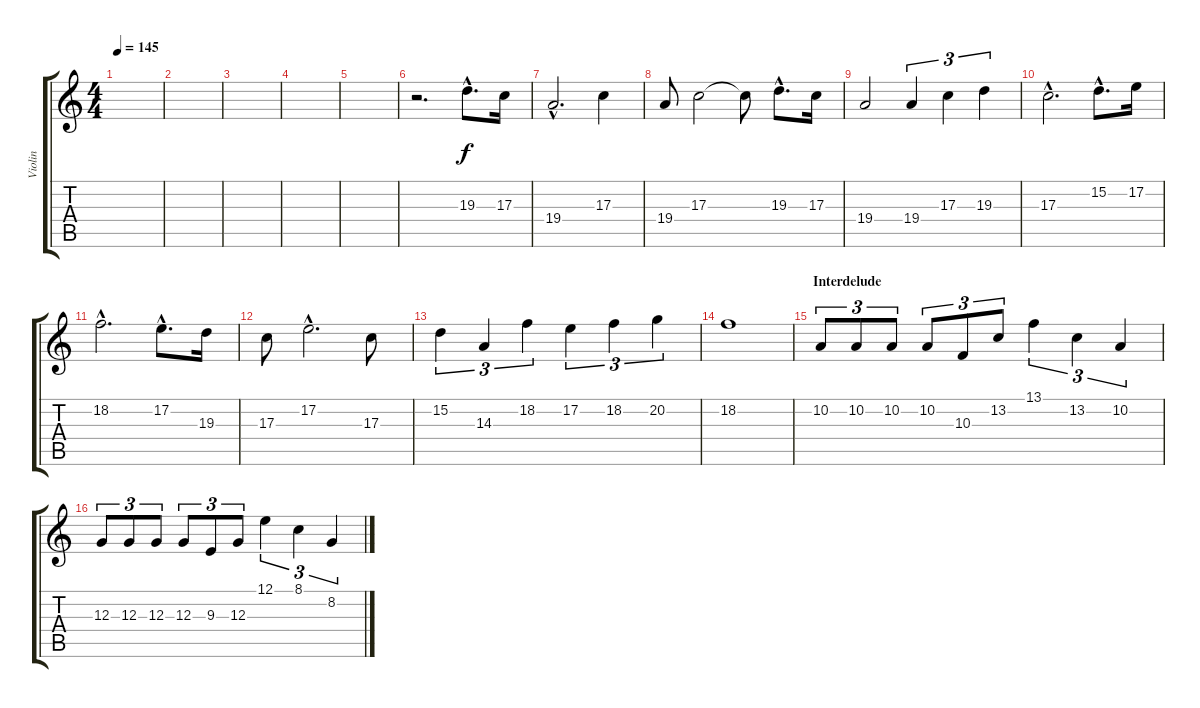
\track ("Violin" "Violin") {instrument violin}
\staff {score tabs}
\tuning (E4 B3 G3 D3 A2 E2) {hide}
\ts (4 4)
\tempo 145
\clef g2
\ks c
|
|
|
|
|
r.2{d} 19.3{hac}.8{d volume 12} 17.3.16 |
19.4{hac}.2{d} 17.3.4 |
19.4.8 17.3.2 17.3{t}.8 19.3{hac}.8{d} 17.3.16 |
19.4.2 19.4.4{tu (3 2)} 17.3.4{tu (3 2)} 19.3.4{tu (3 2)} |
17.3{hac}.2{d} 15.2{hac}.8{d} 17.2.16 |
18.2{hac}.2{d} 17.2{hac}.8{d} 19.3.16 |
17.3.8 17.2{hac}.2{d} 17.3.8 |
15.2.4{tu (3 2)} 14.3.4{tu (3 2)} 18.2.4{tu (3 2)} 17.2.4{tu (3 2)} 18.2.4{tu (3 2)} 20.2.4{tu (3 2)} |
18.2.1 |
\section ("" "Interdelude")
10.2.8{tu (3 2)} 10.2.8{tu (3 2)} 10.2.8{tu (3 2)} 10.2.8{tu (3 2)} 10.3.8{tu (3 2)} 13.2.8{tu (3 2)} 13.1.4{tu (3 2)} 13.2.4{tu (3 2)} 10.2.4{tu (3 2)} |
12.3.8{tu (3 2)} 12.3.8{tu (3 2)} 12.3.8{tu (3 2)} 12.3.8{tu (3 2)} 9.3.8{tu (3 2)} 12.3.8{tu (3 2)} 12.1.4{tu (3 2)} 8.1.4{tu (3 2)} 8.2.4{tu (3 2)}
